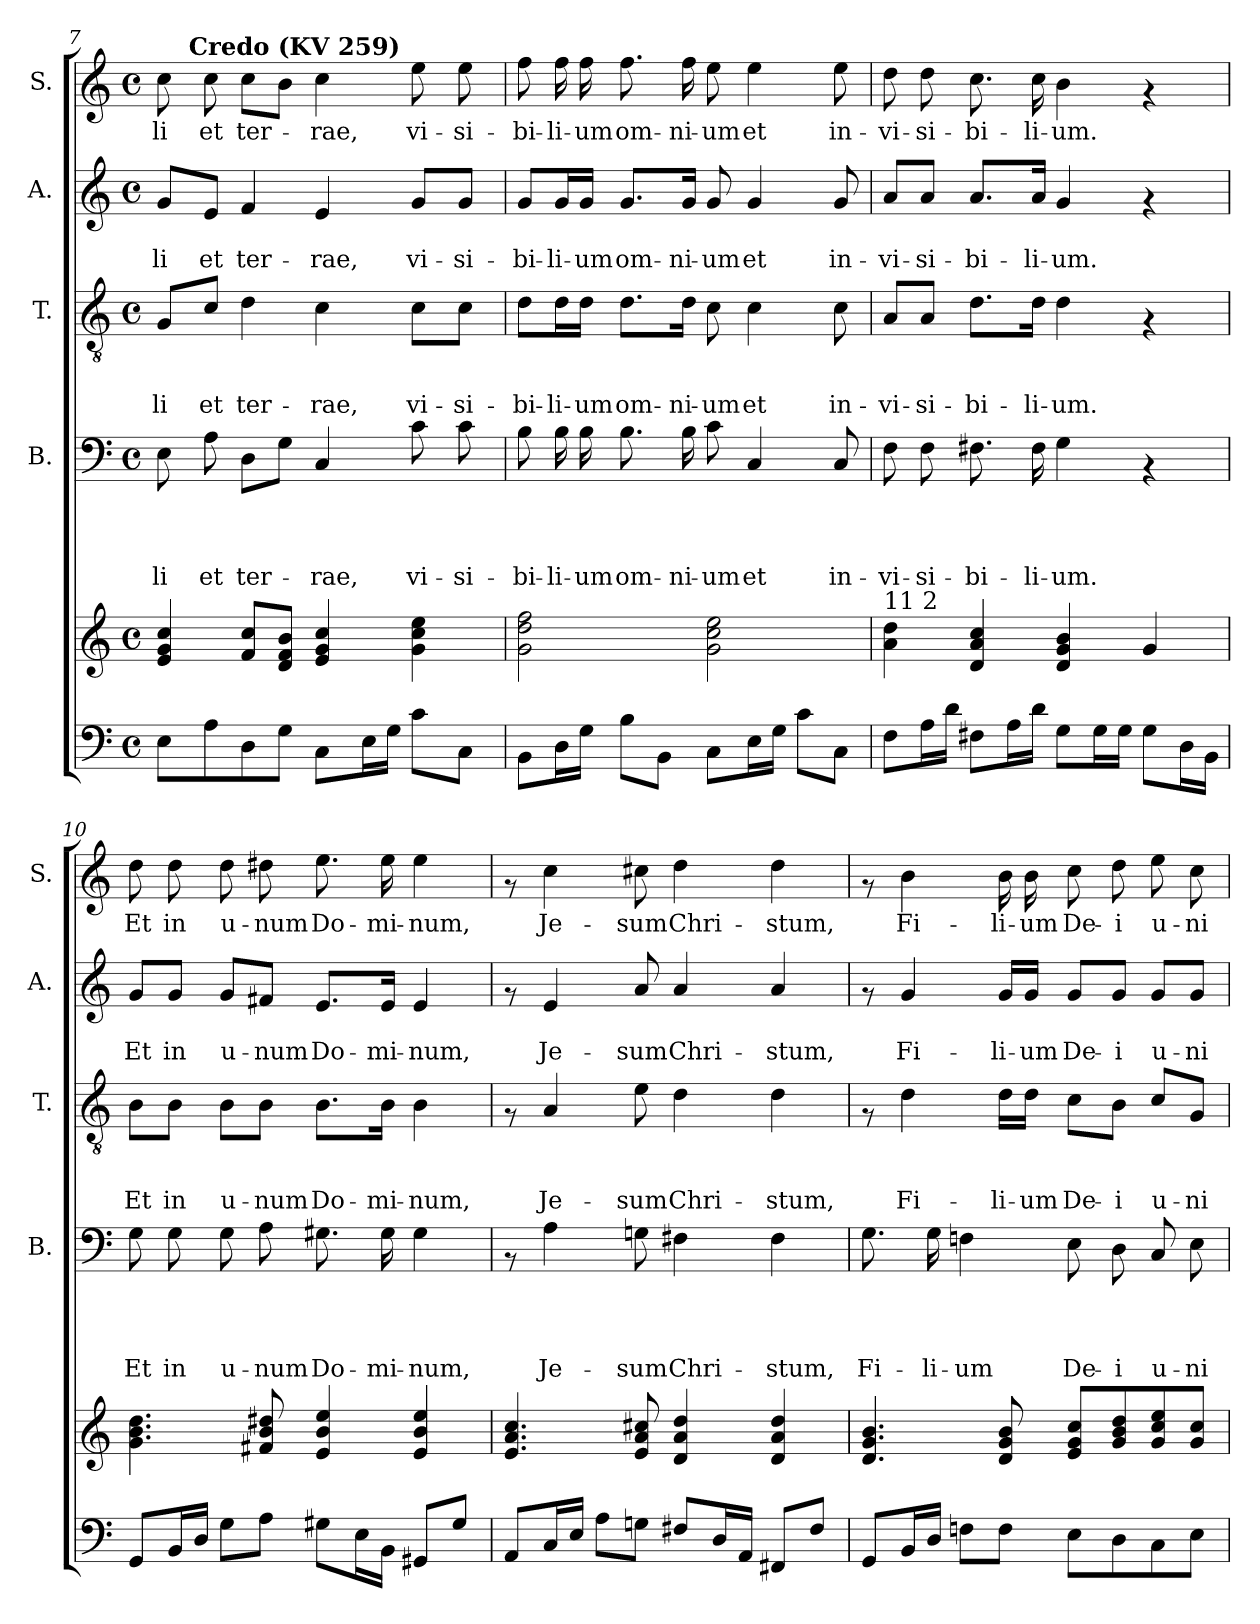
**kern	**kern	**kern	**text	**text	**text	**text	**kern	**text	**text	**text	**kern	**text	**text	**kern	**text
*part6	*part5	*part4	*part4	*part4	*part4	*part4	*part3	*part3	*part3	*part3	*part2	*part2	*part2	*part1	*part1
*staff6	*staff5	*staff4	*staff4	*staff4	*staff4	*staff4	*staff3	*staff3	*staff3	*staff3	*staff2	*staff2	*staff2	*staff1	*staff1
*	*	*I"B.	*	*	*	*	*I"T.	*	*	*	*I"A.	*	*	*I"S.	*
*	*	*I'B.	*	*	*	*	*I'T.	*	*	*	*I'A.	*	*	*I'S.	*
*clefF4	*clefG2	*clefF4	*	*	*	*	*clefGv2	*	*	*	*clefG2	*	*	*clefG2	*
*k[]	*k[]	*k[]	*	*	*	*	*k[]	*	*	*	*k[]	*	*	*k[]	*
*C:	*C:	*C:	*	*	*	*	*C:	*	*	*	*C:	*	*	*C:	*
*M4/4	*M4/4	*M4/4	*	*	*	*	*M4/4	*	*	*	*M4/4	*	*	*M4/4	*
*met(c)	*met(c)	*met(c)	*	*	*	*	*met(c)	*	*	*	*met(c)	*	*	*met(c)	*
=7	=7	=7	=7	=7	=7	=7	=7	=7	=7	=7	=7	=7	=7	=7	=7
!	!	!	!	!	!	!LO:LY:b	!	!	!	!LO:LY:b	!	!	!LO:LY:b	!	!LO:LY:b
*	*	*	*	*	*	*	*	*	*	*	*	*	*	*^	*
8E\L	4e/ 4g/ 4cc/	8E\	.	.	.	-li	8G/L	.	.	-li	8g/L	.	-li	8cc\	16.ryy	-li
!	!	!	!	!	!	!	!	!	!	!	!	!	!	!	!LO:TX:a:B:t=Credo (KV 259)	!
.	.	.	.	.	.	.	.	.	.	.	.	.	.	.	2ryy	.
!	!	!	!	!	!	!LO:LY:b	!	!	!	!LO:LY:b	!	!	!LO:LY:b	!	!	!LO:LY:b
8A\	.	8A\	.	.	.	et	8c/J	.	.	et	8e/J	.	et	8cc\	.	et
!	!	!	!	!	!	!LO:LY:b	!	!	!	!LO:LY:b	!	!	!LO:LY:b	!	!	!LO:LY:b
8D\	8f/ 8cc/L	8D\L	.	.	.	ter-	4d\	.	.	ter-	4f/	.	ter-	8cc\L	.	ter-
8G\J	8d/ 8f/ 8b/J	8G\J	.	.	.	.	.	.	.	.	.	.	.	8b\J	.	.
!	!	!	!	!	!	!LO:LY:b	!	!	!	!LO:LY:b	!	!	!LO:LY:b	!	!	!LO:LY:b
8C\L	4e/ 4g/ 4cc/	4C/	.	.	.	-rae,	4c\	.	.	-rae,	4e/	.	-rae,	4cc\	.	-rae,
.	.	.	.	.	.	.	.	.	.	.	.	.	.	.	4ryy	.
16E\L	.	.	.	.	.	.	.	.	.	.	.	.	.	.	.	.
16G\JJ	.	.	.	.	.	.	.	.	.	.	.	.	.	.	.	.
!	!	!	!	!	!	!LO:LY:b	!	!	!	!LO:LY:b	!	!	!LO:LY:b	!	!	!LO:LY:b
8c\L	4g\ 4cc\ 4ee\	8c\	.	.	.	vi-	8c\L	.	.	vi-	8g/L	.	vi-	8ee\	.	vi-
.	.	.	.	.	.	.	.	.	.	.	.	.	.	.	8ryy	.
!	!	!	!	!	!	!LO:LY:b	!	!	!	!LO:LY:b	!	!	!LO:LY:b	!	!	!LO:LY:b
8C\J	.	8c\	.	.	.	-si-	8c\J	.	.	-si-	8g/J	.	-si-	8ee\	.	-si-
.	.	.	.	.	.	.	.	.	.	.	.	.	.	.	32ryy	.
=8	=8	=8	=8	=8	=8	=8	=8	=8	=8	=8	=8	=8	=8	=8	=8	=8
!	!	!	!	!	!	!LO:LY:b	!	!	!	!LO:LY:b	!	!	!LO:LY:b	!	!	!LO:LY:b
*	*	*	*	*	*	*	*	*	*	*	*	*	*	*v	*v	*
8BB\L	2g\ 2dd\ 2ff\	8B\	.	.	.	-bi-	8d\L	.	.	-bi-	8g/L	.	-bi-	8ff\	-bi-
!	!	!	!	!	!	!LO:LY:b	!	!	!	!LO:LY:b	!	!	!LO:LY:b	!	!LO:LY:b
16D\L	.	16B\	.	.	.	-li-	16d\L	.	.	-li-	16g/L	.	-li-	16ff\	-li-
!	!	!	!	!	!	!LO:LY:b	!	!	!	!LO:LY:b	!	!	!LO:LY:b	!	!LO:LY:b
16G\JJ	.	16B\	.	.	.	-um	16d\JJ	.	.	-um	16g/JJ	.	-um	16ff\	-um
!	!	!	!	!	!	!LO:LY:b	!	!	!	!LO:LY:b	!	!	!LO:LY:b	!	!LO:LY:b
8B\L	.	8.B\	.	.	.	om-	8.d\L	.	.	om-	8.g/L	.	om-	8.ff\	om-
8BB\J	.	.	.	.	.	.	.	.	.	.	.	.	.	.	.
!	!	!	!	!	!	!LO:LY:b	!	!	!	!LO:LY:b	!	!	!LO:LY:b	!	!LO:LY:b
.	.	16B\	.	.	.	-ni-	16d\Jk	.	.	-ni-	16g/Jk	.	-ni-	16ff\	-ni-
!	!	!	!	!	!	!LO:LY:b	!	!	!	!LO:LY:b	!	!	!LO:LY:b	!	!LO:LY:b
8C\L	2g\ 2cc\ 2ee\	8c\	.	.	.	-um	8c\	.	.	-um	8g/	.	-um	8ee\	-um
!	!	!	!	!	!	!LO:LY:b	!	!	!	!LO:LY:b	!	!	!LO:LY:b	!	!LO:LY:b
16E\L	.	4C/	.	.	.	et	4c\	.	.	et	4g/	.	et	4ee\	et
16G\JJ	.	.	.	.	.	.	.	.	.	.	.	.	.	.	.
8c\L	.	.	.	.	.	.	.	.	.	.	.	.	.	.	.
!	!	!	!	!	!	!LO:LY:b	!	!	!	!LO:LY:b	!	!	!LO:LY:b	!	!LO:LY:b
8C\J	.	8C/	.	.	.	in-	8c\	.	.	in-	8g/	.	in-	8ee\	in-
!!LO:PB:g=z
=9	=9	=9	=9	=9	=9	=9	=9	=9	=9	=9	=9	=9	=9	=9	=9
!	!LO:TX:a:t=11 2	!	!	!	!	!	!	!	!	!	!	!	!	!	!
!	!	!	!	!	!	!LO:LY:b	!	!	!	!LO:LY:b	!	!	!LO:LY:b	!	!LO:LY:b
8F\L	4a\ 4dd\	8F\	.	.	.	-vi-	8A/L	.	.	-vi-	8a/L	.	-vi-	8dd\	-vi-
!	!	!	!	!	!	!LO:LY:b	!	!	!	!LO:LY:b	!	!	!LO:LY:b	!	!LO:LY:b
16A\L	.	8F\	.	.	.	-si-	8A/J	.	.	-si-	8a/J	.	-si-	8dd\	-si-
16d\JJ	.	.	.	.	.	.	.	.	.	.	.	.	.	.	.
!	!	!	!	!	!	!LO:LY:b	!	!	!	!LO:LY:b	!	!	!LO:LY:b	!	!LO:LY:b
8F#X\L	4d/ 4a/ 4cc/	8.F#X\	.	.	.	-bi-	8.d\L	.	.	-bi-	8.a/L	.	-bi-	8.cc\	-bi-
16A\L	.	.	.	.	.	.	.	.	.	.	.	.	.	.	.
!	!	!	!	!	!	!LO:LY:b	!	!	!	!LO:LY:b	!	!	!LO:LY:b	!	!LO:LY:b
16d\JJ	.	16F#\	.	.	.	-li-	16d\Jk	.	.	-li-	16a/Jk	.	-li-	16cc\	-li-
!	!	!	!	!	!	!LO:LY:b	!	!	!	!LO:LY:b	!	!	!LO:LY:b	!	!LO:LY:b
8G\L	4d/ 4g/ 4b/	4G\	.	.	.	-um.	4d\	.	.	-um.	4g/	.	-um.	4b\	-um.
16G\L	.	.	.	.	.	.	.	.	.	.	.	.	.	.	.
16G\JJ	.	.	.	.	.	.	.	.	.	.	.	.	.	.	.
8G\L	4g/	4rAA	.	.	.	.	4rF	.	.	.	4rf	.	.	4rf	.
16D\L	.	.	.	.	.	.	.	.	.	.	.	.	.	.	.
16BB\JJ	.	.	.	.	.	.	.	.	.	.	.	.	.	.	.
=10	=10	=10	=10	=10	=10	=10	=10	=10	=10	=10	=10	=10	=10	=10	=10
!	!	!	!	!	!	!LO:LY:b	!	!	!	!LO:LY:b	!	!	!LO:LY:b	!	!LO:LY:b
8GG/L	4.g\ 4.b\ 4.dd\	8G\	.	.	.	Et	8B\L	.	.	Et	8g/L	.	Et	8dd\	Et
!	!	!	!	!	!	!LO:LY:b	!	!	!	!LO:LY:b	!	!	!LO:LY:b	!	!LO:LY:b
16BB/L	.	8G\	.	.	.	in	8B\J	.	.	in	8g/J	.	in	8dd\	in
16D/JJ	.	.	.	.	.	.	.	.	.	.	.	.	.	.	.
!	!	!	!	!	!	!LO:LY:b	!	!	!	!LO:LY:b	!	!	!LO:LY:b	!	!LO:LY:b
8G\L	.	8G\	.	.	.	u-	8B\L	.	.	u-	8g/L	.	u-	8dd\	u-
!	!	!	!	!	!	!LO:LY:b	!	!	!	!LO:LY:b	!	!	!LO:LY:b	!	!LO:LY:b
8A\J	8f#X/ 8b/ 8dd#X/	8A\	.	.	.	-num	8B\J	.	.	-num	8f#X/J	.	-num	8dd#X\	-num
!	!	!	!	!	!	!LO:LY:b	!	!	!	!LO:LY:b	!	!	!LO:LY:b	!	!LO:LY:b
8G#X\L	4e/ 4b/ 4ee/	8.G#X\	.	.	.	Do-	8.B\L	.	.	Do-	8.e/L	.	Do-	8.ee\	Do-
16E\L	.	.	.	.	.	.	.	.	.	.	.	.	.	.	.
!	!	!	!	!	!	!LO:LY:b	!	!	!	!LO:LY:b	!	!	!LO:LY:b	!	!LO:LY:b
16BB\JJ	.	16G#\	.	.	.	-mi-	16B\Jk	.	.	-mi-	16e/Jk	.	-mi-	16ee\	-mi-
!	!	!	!	!	!	!LO:LY:b	!	!	!	!LO:LY:b	!	!	!LO:LY:b	!	!LO:LY:b
8GG#X/L	4e/ 4b/ 4ee/	4G#\	.	.	.	-num,	4B\	.	.	-num,	4e/	.	-num,	4ee\	-num,
8G#/J	.	.	.	.	.	.	.	.	.	.	.	.	.	.	.
=11	=11	=11	=11	=11	=11	=11	=11	=11	=11	=11	=11	=11	=11	=11	=11
8AA/L	4.e/ 4.a/ 4.cc/	8rAA	.	.	.	.	8rF	.	.	.	8rf	.	.	8rf	.
!	!	!	!	!	!	!LO:LY:b	!	!	!	!LO:LY:b	!	!	!LO:LY:b	!	!LO:LY:b
16C/L	.	4A\	.	.	.	Je-	4A/	.	.	Je-	4e/	.	Je-	4cc\	Je-
16E/JJ	.	.	.	.	.	.	.	.	.	.	.	.	.	.	.
8A\L	.	.	.	.	.	.	.	.	.	.	.	.	.	.	.
!	!	!	!	!	!	!LO:LY:b	!	!	!	!LO:LY:b	!	!	!LO:LY:b	!	!LO:LY:b
8Gn\J	8e/ 8a/ 8cc#X/	8Gn\	.	.	.	-sum	8e\	.	.	-sum	8a/	.	-sum	8cc#X\	-sum
!	!	!	!	!	!	!LO:LY:b	!	!	!	!LO:LY:b	!	!	!LO:LY:b	!	!LO:LY:b
8F#X/L	4d/ 4a/ 4dd/	4F#X\	.	.	.	Chri-	4d\	.	.	Chri-	4a/	.	Chri-	4dd\	Chri-
16D/L	.	.	.	.	.	.	.	.	.	.	.	.	.	.	.
16AA/JJ	.	.	.	.	.	.	.	.	.	.	.	.	.	.	.
!	!	!	!	!	!	!LO:LY:b	!	!	!	!LO:LY:b	!	!	!LO:LY:b	!	!LO:LY:b
8FF#X/L	4d/ 4a/ 4dd/	4F#\	.	.	.	-stum,	4d\	.	.	-stum,	4a/	.	-stum,	4dd\	-stum,
8F#/J	.	.	.	.	.	.	.	.	.	.	.	.	.	.	.
=12	=12	=12	=12	=12	=12	=12	=12	=12	=12	=12	=12	=12	=12	=12	=12
!	!	!	!	!	!	!LO:LY:b	!	!	!	!	!	!	!	!	!
8GG/L	4.d/ 4.g/ 4.b/	8.G\	.	.	.	Fi-	8rF	.	.	.	8rf	.	.	8rf	.
!	!	!	!	!	!	!	!	!	!	!LO:LY:b	!	!	!LO:LY:b	!	!LO:LY:b
16BB/L	.	.	.	.	.	.	4d\	.	.	Fi-	4g/	.	Fi-	4b\	Fi-
!	!	!	!	!	!	!LO:LY:b	!	!	!	!	!	!	!	!	!
16D/JJ	.	16G\	.	.	.	-li-	.	.	.	.	.	.	.	.	.
!	!	!	!	!	!	!LO:LY:b	!	!	!	!	!	!	!	!	!
8Fn\L	.	4Fn\	.	.	.	-um	.	.	.	.	.	.	.	.	.
!	!	!	!	!	!	!	!	!	!	!LO:LY:b	!	!	!LO:LY:b	!	!LO:LY:b
8F\J	8d/ 8g/ 8b/	.	.	.	.	.	16d\LL	.	.	-li-	16g/LL	.	-li-	16b\	-li-
!	!	!	!	!	!	!	!	!	!	!LO:LY:b	!	!	!LO:LY:b	!	!LO:LY:b
.	.	.	.	.	.	.	16d\JJ	.	.	-um	16g/JJ	.	-um	16b\	-um
!	!	!	!	!	!	!LO:LY:b	!	!	!	!LO:LY:b	!	!	!LO:LY:b	!	!LO:LY:b
8E\L	8e/ 8g/ 8cc/L	8E\	.	.	.	De-	8c\L	.	.	De-	8g/L	.	De-	8cc\	De-
!	!	!	!	!	!	!LO:LY:b	!	!	!	!LO:LY:b	!	!	!LO:LY:b	!	!LO:LY:b
8D\	8g/ 8b/ 8dd/	8D\	.	.	.	-i	8B\J	.	.	-i	8g/J	.	-i	8dd\	-i
!	!	!	!	!	!	!LO:LY:b	!	!	!	!LO:LY:b	!	!	!LO:LY:b	!	!LO:LY:b
8C\	8g/ 8cc/ 8ee/	8C/	.	.	.	u-	8c/L	.	.	u-	8g/L	.	u-	8ee\	u-
!	!	!	!	!	!	!LO:LY:b	!	!	!	!LO:LY:b	!	!	!LO:LY:b	!	!LO:LY:b
8E\J	8g/ 8cc/J	8E\	.	.	.	-ni-	8G/J	.	.	-ni-	8g/J	.	-ni-	8cc\	-ni-
=	=	=	=	=	=	=	=	=	=	=	=	=	=	=	=
*-	*-	*-	*-	*-	*-	*-	*-	*-	*-	*-	*-	*-	*-	*-	*-
